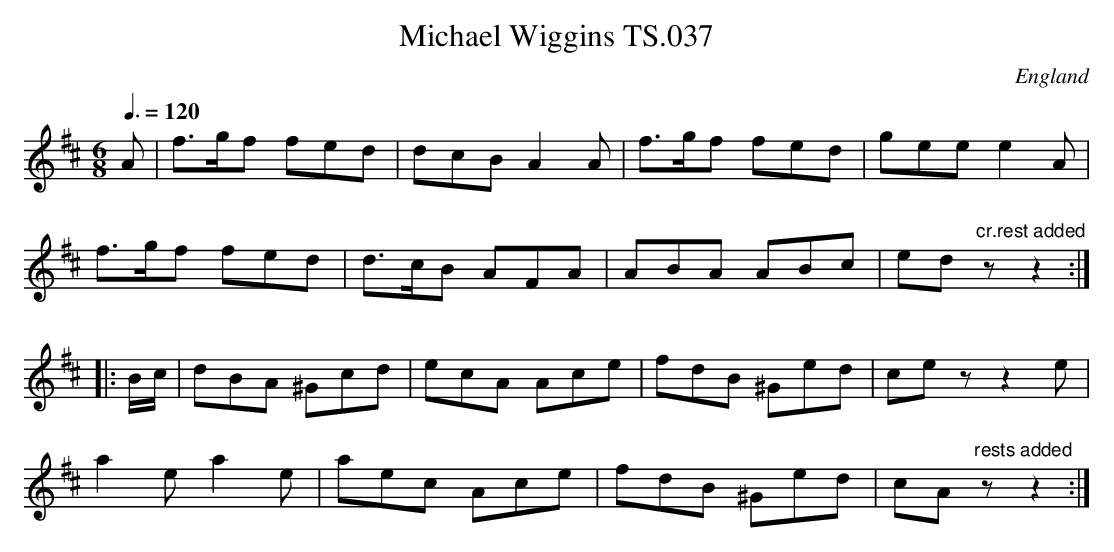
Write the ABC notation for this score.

X:1
T:Michael Wiggins TS.037
M:6/8
L:1/8
Q:3/8=120
O:England
notC:Prefixed as 'No.25' in MS
K:D major
A|f>gf fed|dcBA2A|f>gf fed|geee2A|!
f>gf fed|d<>cB AFA|ABA ABc|ed"cr.rest added"zz2:|!
|:B/c/|dBA ^Gcd|ecA Ace|fdB ^Ged|cezz2e|!
a2ea2e|aec Ace|fdB ^Ged|cA"rests added"zz2:|]
